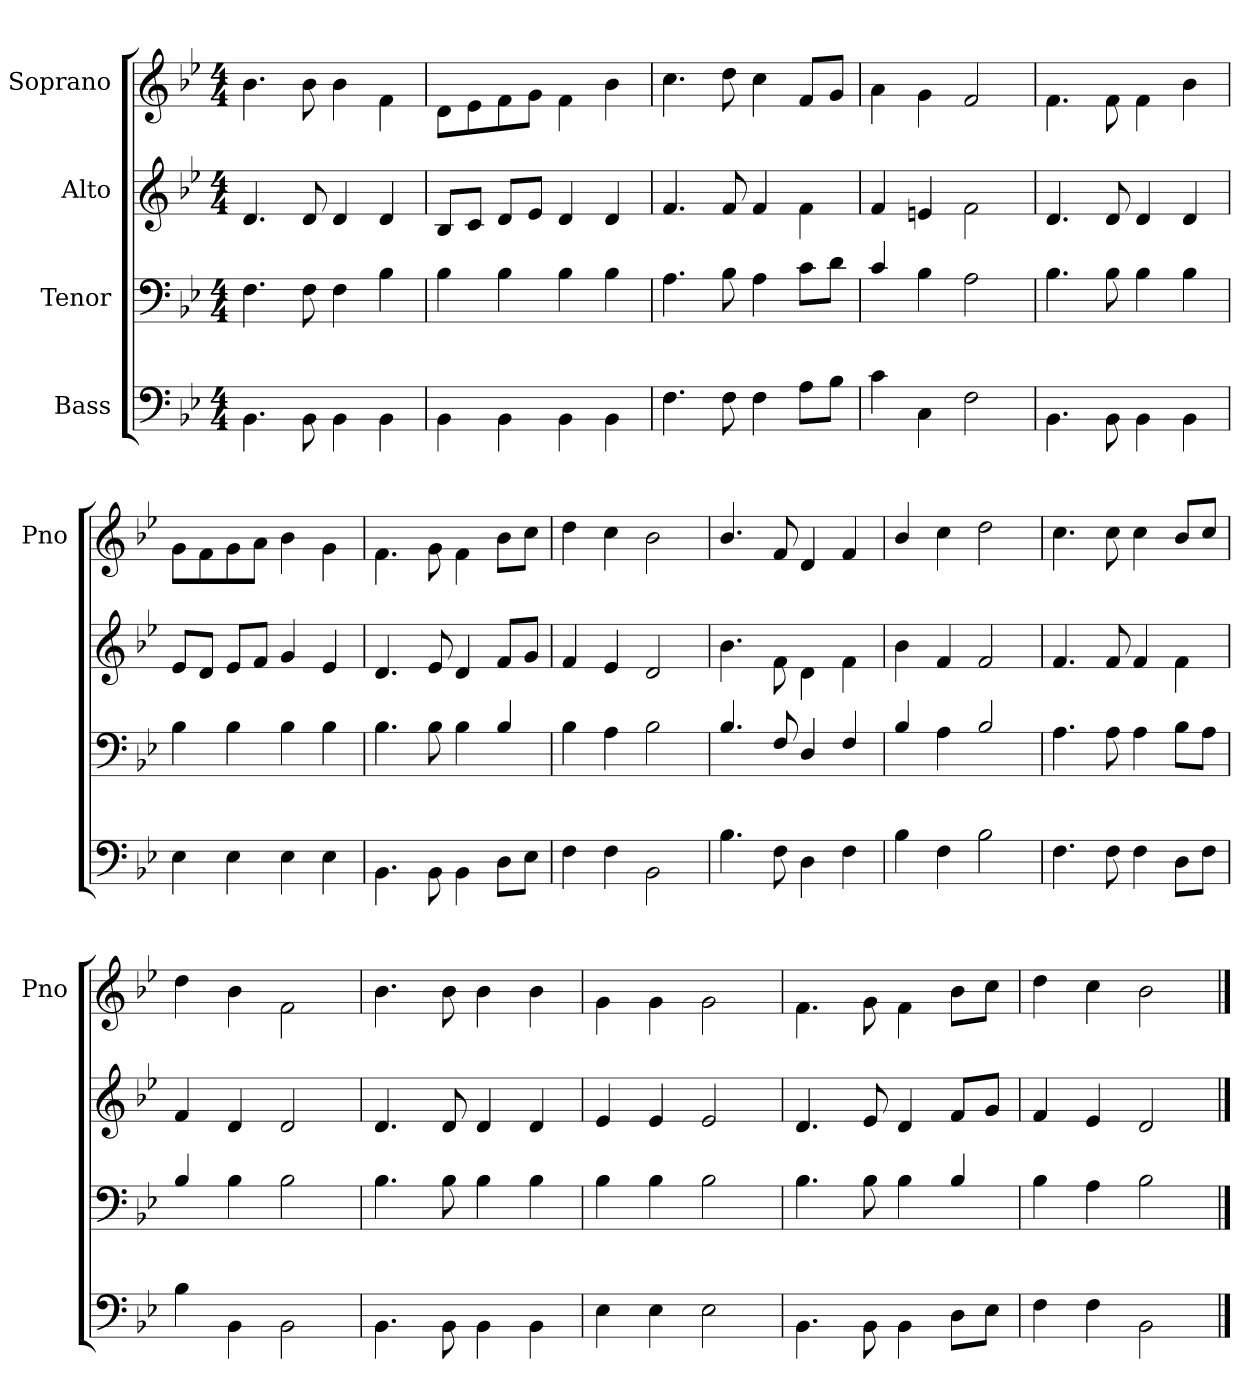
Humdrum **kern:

**kern	**kern	**kern	**kern
*part4	*part3	*part2	*part1
*staff4	*staff3	*staff2	*staff1
*I"Bass	*I"Tenor	*I"Alto	*I"Soprano
*	*	*	*I'Pno
*clefF4	*clefF4	*clefG2	*clefG2
*k[b-e-]	*k[b-e-]	*k[b-e-]	*k[b-e-]
*B-:	*B-:	*B-:	*B-:
*M4/4	*M4/4	*M4/4	*M4/4
=	=	=	=
4.BB-\	4.F\	4.d/	4.b-\
8BB-\	8F\	8d/	8b-\
4BB-\	4F\	4d/	4b-\
4BB-\	4B-\	4d/	4f\
=	=	=	=
4BB-\	4B-\	8B-/L	8d\L
.	.	8c/J	8e-\
4BB-\	4B-\	8d/L	8f\
.	.	8e-/J	8g\J
4BB-\	4B-\	4d/	4f\
4BB-\	4B-\	4d/	4b-\
=	=	=	=
4.F\	4.A\	4.f/	4.cc\
8F\	8B-\	8f/	8dd\
4F\	4A\	4f/	4cc\
8A\L	8c\L	4f\	8f/L
8B-\J	8d\J	.	8g/J
=	=	=	=
4c\	4c/	4f/	4a\
4C\	4B-\	4en/	4g\
2F\	2A\	2f\	2f/
=	=	=	=
4.BB-\	4.B-\	4.d/	4.f\
8BB-\	8B-\	8d/	8f\
4BB-\	4B-\	4d/	4f\
4BB-\	4B-\	4d/	4b-\
=	=	=	=
4E-\	4B-\	8e-/L	8g\L
.	.	8d/J	8f\
4E-\	4B-\	8e-/L	8g\
.	.	8f/J	8a\J
4E-\	4B-\	4g/	4b-\
4E-\	4B-\	4e-/	4g\
=	=	=	=
4.BB-\	4.B-\	4.d/	4.f\
8BB-\	8B-\	8e-/	8g\
4BB-\	4B-\	4d/	4f\
8D\L	4B-/	8f/L	8b-\L
8E-\J	.	8g/J	8cc\J
=	=	=	=
4F\	4B-\	4f/	4dd\
4F\	4A\	4e-/	4cc\
2BB-\	2B-\	2d/	2b-\
=	=	=	=
4.B-\	4.B-/	4.b-\	4.b-/
8F\	8F/	8f\	8f/
4D\	4D/	4d\	4d/
4F\	4F/	4f\	4f/
=	=	=	=
4B-\	4B-/	4b-\	4b-/
4F\	4A\	4f/	4cc\
2B-\	2B-/	2f/	2dd\
=	=	=	=
4.F\	4.A\	4.f/	4.cc\
8F\	8A\	8f/	8cc\
4F\	4A\	4f/	4cc\
8D\L	8B-\L	4f\	8b-/L
8F\J	8A\J	.	8cc/J
=	=	=	=
4B-\	4B-/	4f/	4dd\
4BB-\	4B-\	4d/	4b-\
2BB-\	2B-\	2d/	2f\
=	=	=	=
4.BB-\	4.B-\	4.d/	4.b-\
8BB-\	8B-\	8d/	8b-\
4BB-\	4B-\	4d/	4b-\
4BB-\	4B-\	4d/	4b-\
=	=	=	=
4E-\	4B-\	4e-/	4g\
4E-\	4B-\	4e-/	4g\
2E-\	2B-\	2e-/	2g\
=	=	=	=
4.BB-\	4.B-\	4.d/	4.f\
8BB-\	8B-\	8e-/	8g\
4BB-\	4B-\	4d/	4f\
8D\L	4B-/	8f/L	8b-\L
8E-\J	.	8g/J	8cc\J
=	=	=	=
4F\	4B-\	4f/	4dd\
4F\	4A\	4e-/	4cc\
2BB-\	2B-\	2d/	2b-\
==	==	==	==
*-	*-	*-	*-
